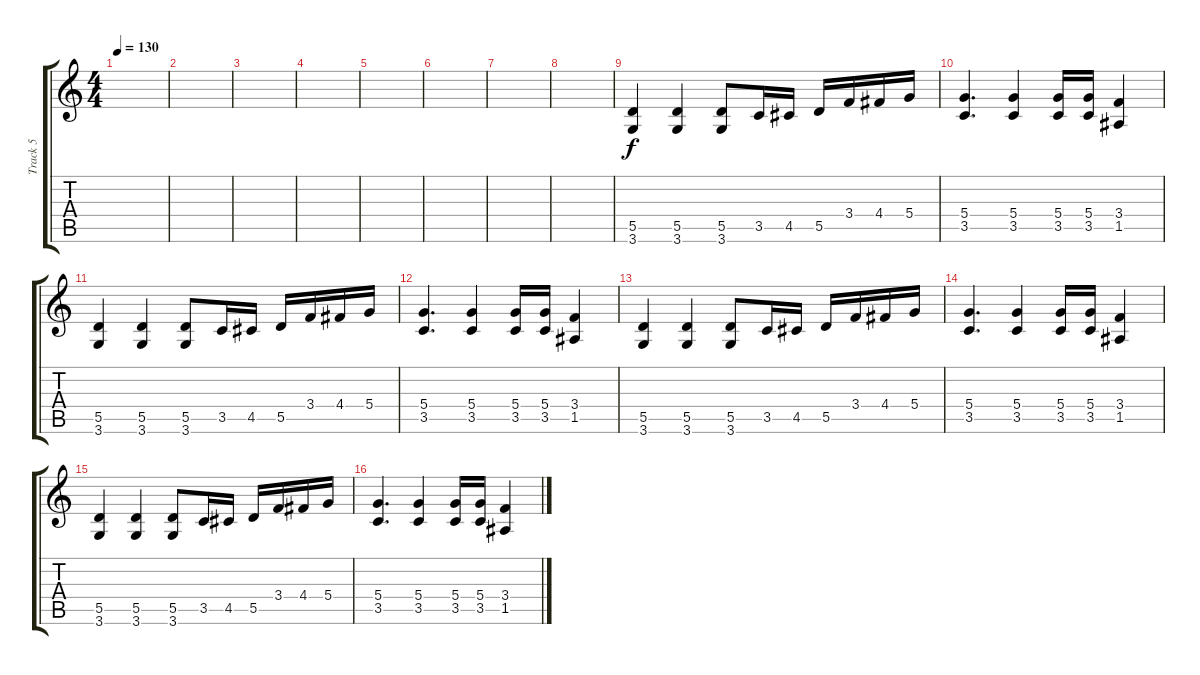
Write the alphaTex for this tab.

\track ("Track 5" "Track 5") {instrument overdrivenguitar}
\staff {score tabs}
\tuning (E4 B3 G3 D3 A2 E2) {hide}
\ts (4 4)
\tempo 130
\clef g2
\ks c
|
|
|
|
|
|
|
|
(5.5 3.6).4{dy f} (5.5 3.6).4 (5.5 3.6).8 3.5.16 4.5.16 5.5.16 3.4.16 4.4.16 5.4.16 |
(5.4 3.5).4{d} (5.4 3.5).4 (5.4 3.5).16 (5.4 3.5).16 (3.4 1.5).4 |
(5.5 3.6).4 (5.5 3.6).4 (5.5 3.6).8 3.5.16 4.5.16 5.5.16 3.4.16 4.4.16 5.4.16 |
(5.4 3.5).4{d} (5.4 3.5).4 (5.4 3.5).16 (5.4 3.5).16 (3.4 1.5).4 |
(5.5 3.6).4 (5.5 3.6).4 (5.5 3.6).8 3.5.16 4.5.16 5.5.16 3.4.16 4.4.16 5.4.16 |
(5.4 3.5).4{d} (5.4 3.5).4 (5.4 3.5).16 (5.4 3.5).16 (3.4 1.5).4 |
(5.5 3.6).4 (5.5 3.6).4 (5.5 3.6).8 3.5.16 4.5.16 5.5.16 3.4.16 4.4.16 5.4.16 |
(5.4 3.5).4{d} (5.4 3.5).4 (5.4 3.5).16 (5.4 3.5).16 (3.4 1.5).4
